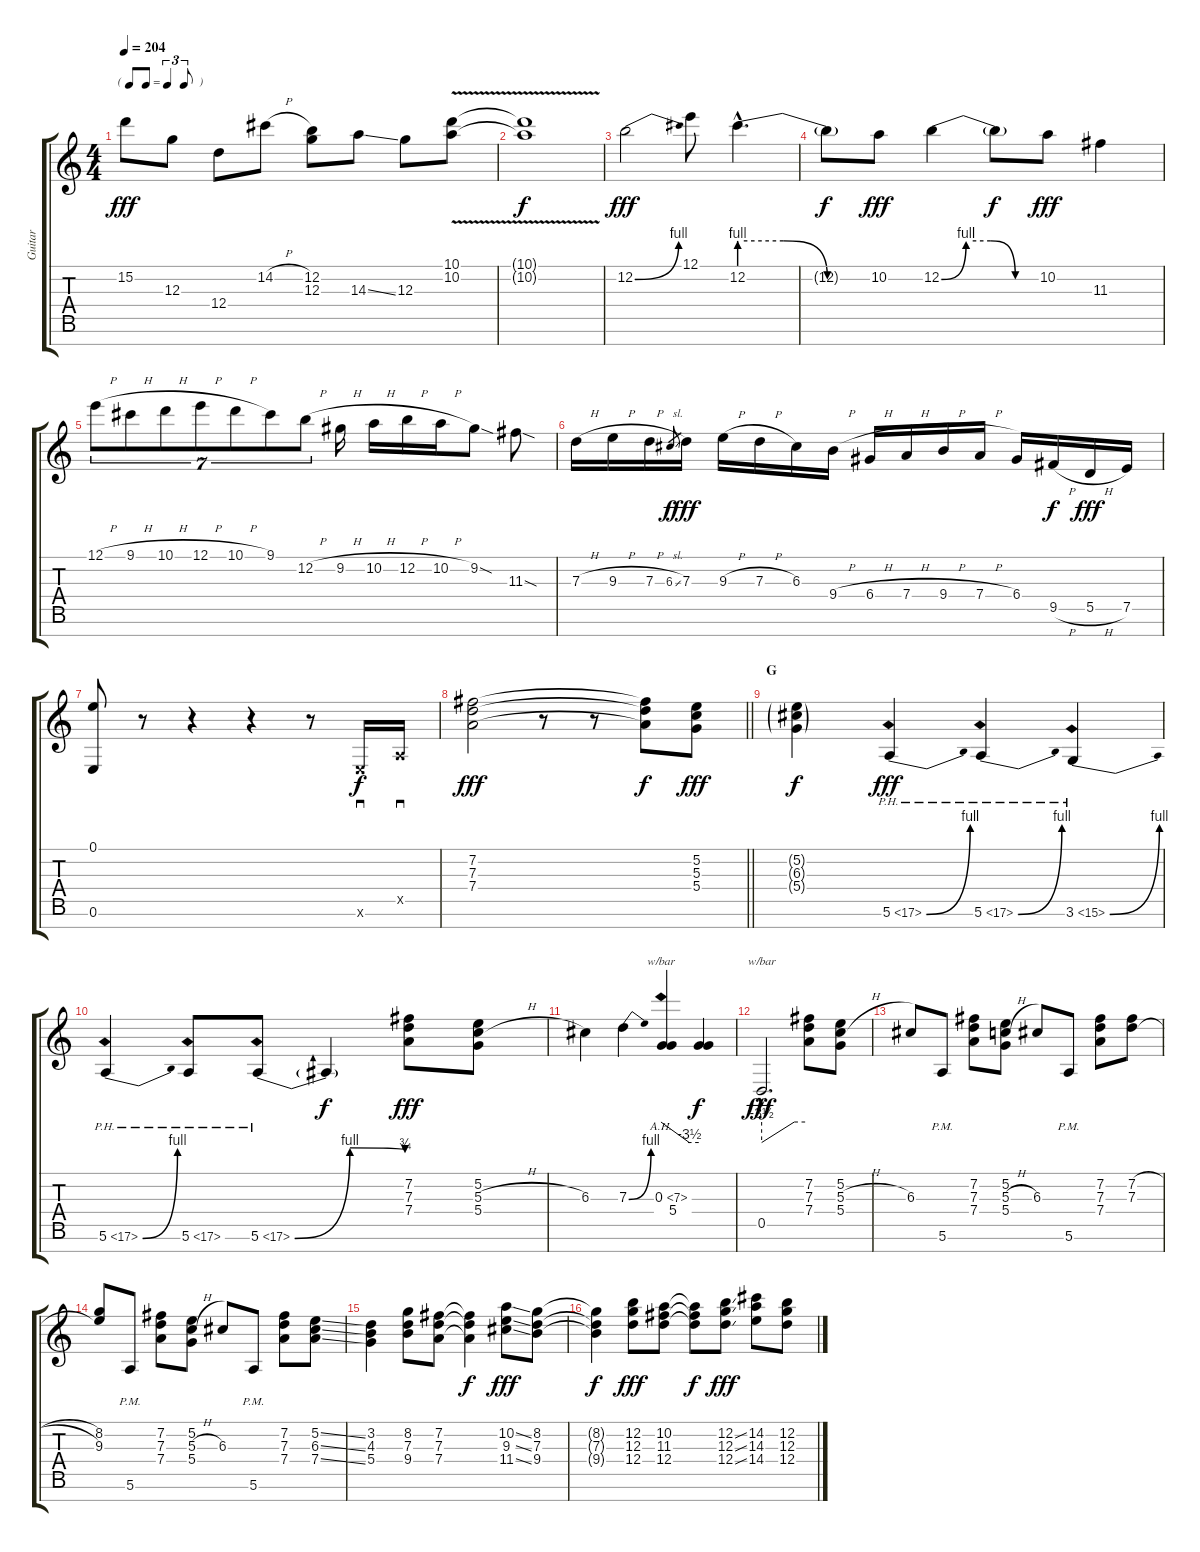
\track ("Guitar" "Guitar") {instrument distortionguitar}
\staff {score tabs}
\tuning (E4 B3 G3 D3 A2 E2 B1) {hide}
\ts (4 4)
\tf triplet8th
\tempo 204
\clef g2
\ks c
15.2.8{dy fff} 12.3.8 12.4.8 14.2{h}.8 (12.2 12.3).8 14.3{ss}.8 12.3.8 (10.1{v} 10.2).8 |
(10.1{t} 10.2{t}).1{dy f} |
12.2{be (bend 0 0 60 4)}.2{dy fff} 12.1.8 12.2{be (custom 0 4 20 4 40 0 60 0) hac}.4{d} |
12.2{t}.8{dy f} 10.2.8{dy fff} 12.2{be (custom 0 0 15 4 30 4 45 0 60 0)}.4 12.2{t}.8{dy f} 10.2.8{dy fff} 11.3.4 |
12.1{h}.8{tu (7 4)} 9.1{h}.8{tu (7 4)} 10.1{h}.8{tu (7 4)} 12.1{h}.8{tu (7 4)} 10.1{h}.8{tu (7 4)} 9.1.8{tu (7 4)} 12.2{h}.8{tu (7 4)} 9.2{h}.16 10.2{h}.16 12.2{h}.16 10.2{h}.16 9.2{sod}.8 11.3{sod}.8 |
7.3{h}.16 9.3{h}.16 7.3{h}.16 6.3{sl}.8{gr dy f} 7.3.16{dy fff} 9.3{h}.16 7.3{h}.16 6.3.16 9.4{h}.16 6.4{h}.16 7.4{h}.16 9.4{h}.16 7.4{h}.16 6.4.16 9.5{h}.16{dy f} 5.5{h}.16{dy fff} 7.5.16 |
(0.1 0.6).8 r.8 r.4 r.4 r.8 0.6{x}.16{sd dy f} 0.5{x}.16{sd} |
\barLineRight lightlight
(7.2 7.3 7.4).2{dy fff} r.8 r.8 (7.2{t} 7.3{t} 7.4{t}).8{dy f} (5.2 5.3 5.4).8{dy fff} |
\section ("" "G")
(5.2{g} 6.3{g} 5.4{g}).4{dy f} 5.6{be (bend 0 0 60 4) ph 12}.4{dy fff} 5.6{be (bend 0 0 60 4) ph 12}.4 3.6{be (bend 0 0 60 4) ph 12}.4 |
5.6{be (bend 0 0 60 4) ph 12}.4 5.6{ph 12}.8 5.6{be (bendrelease 0 0 30 4 45 4 60 3) ph 12}.8 5.6{t}.4{dy f} (7.2 7.3 7.4).8{dy fff} (5.2 5.3{h} 5.4).8 |
6.3.4 7.3{be (bend 0 0 60 4)}.4 (0.3{ah 7} 5.4).4{tbe (custom default 0 0 45 -14 60 -14)} (0.3{t} 5.4{t}).4{dy f} |
0.5{hac}.2{d tbe (custom default 0 -14 45 0 60 0) dy fff} (7.2 7.3 7.4).8 (5.2 5.3{h} 5.4).8 |
6.3.8 5.6{pm}.8 (7.2 7.3 7.4).8 (5.2 5.3{h} 5.4).8 6.3.8 5.6{pm}.8 (7.2 7.3 7.4).8 (7.2{h} 7.3{h}).8 |
(8.2 9.3).8 5.6{pm}.8 (7.2 7.3 7.4).8 (5.2 5.3{h} 5.4).8 6.3.8 5.6{pm}.8 (7.2 7.3 7.4).8 (5.2{ss} 6.3{ss} 7.4{ss}).8 |
(3.2 4.3 5.4).4 (8.2 7.3 9.4).8 (7.2 7.3 7.4).8 (7.2{t} 7.3{t} 7.4{t}).4{dy f} (10.2{ss} 9.3{ss} 11.4{ss}).8{dy fff} (8.2 7.3 9.4).8 |
(8.2{t} 7.3{t} 9.4{t}).4{dy f} (12.2 12.3 12.4).8{dy fff} (10.2 11.3 12.4).8 (10.2{t} 11.3{t} 12.4{t}).8{dy f} (12.2{ss} 12.3{ss} 12.4{ss}).8{dy fff} (14.2 14.3 14.4).8 (12.2 12.3 12.4).8
